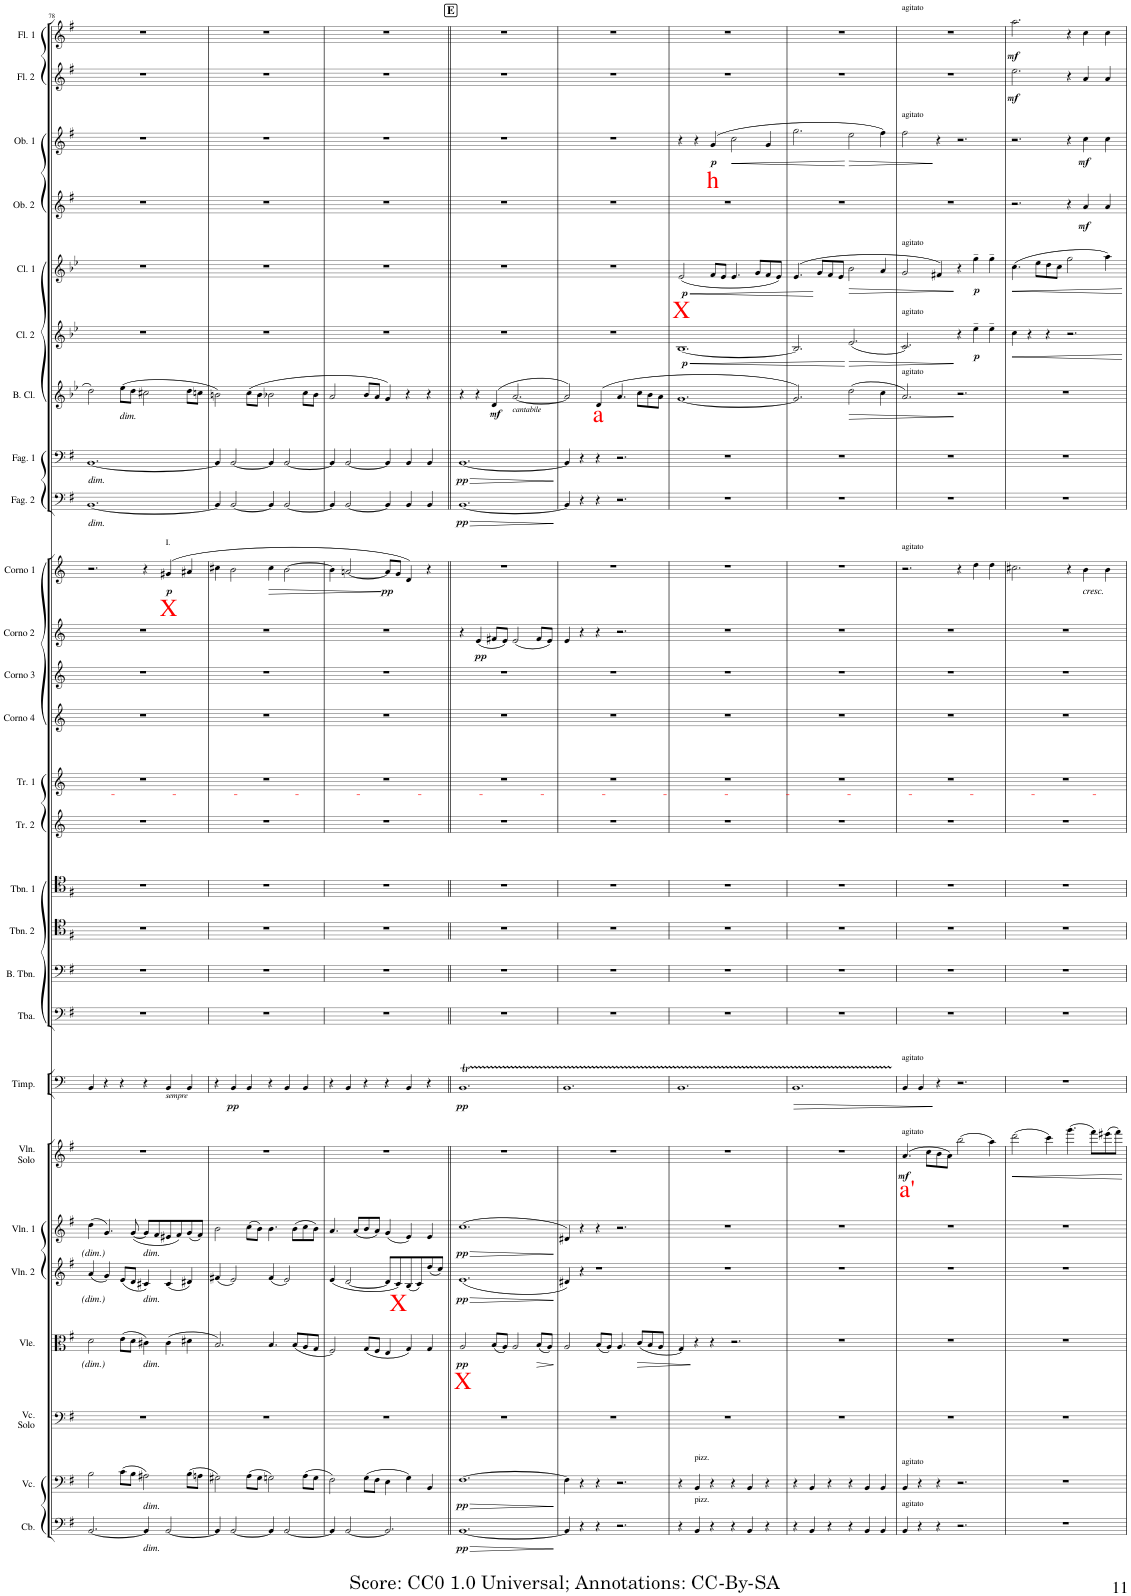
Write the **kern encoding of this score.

**kern	**dynam	**kern	**dynam	**kern	**kern	**text	**dynam	**kern	**text	**dynam	**kern	**dynam	**kern	**text	**dynam	**kern	**dynam	**kern	**kern	**kern	**kern	**kern	**kern	**kern	**kern	**kern	**dynam	**kern	**text	**dynam	**kern	**dynam	**kern	**dynam	**kern	**text	**dynam	**kern	**dynam	**kern	**text	**dynam	**kern	**dynam	**kern	**text	**dynam	**kern	**dynam	**kern	**dynam
*part27	*part27	*part26	*part26	*part25	*part24	*part24	*part24	*part23	*part23	*part23	*part22	*part22	*part21	*part21	*part21	*part20	*part20	*part19	*part18	*part17	*part16	*part15	*part14	*part13	*part12	*part11	*part11	*part10	*part10	*part10	*part9	*part9	*part8	*part8	*part7	*part7	*part7	*part6	*part6	*part5	*part5	*part5	*part4	*part4	*part3	*part3	*part3	*part2	*part2	*part1	*part1
*staff27	*staff27	*staff26	*staff26	*staff25	*staff24	*staff24	*staff24	*staff23	*staff23	*staff23	*staff22	*staff22	*staff21	*staff21	*staff21	*staff20	*staff20	*staff19	*staff18	*staff17	*staff16	*staff15	*staff14	*staff13	*staff12	*staff11	*staff11	*staff10	*staff10	*staff10	*staff9	*staff9	*staff8	*staff8	*staff7	*staff7	*staff7	*staff6	*staff6	*staff5	*staff5	*staff5	*staff4	*staff4	*staff3	*staff3	*staff3	*staff2	*staff2	*staff1	*staff1
*I"Contrabassi	*	*I"Violoncelli	*	*I"Violoncello Solo	*I"Viole	*	*	*I"Violini 2	*	*	*I"Violini 1	*	*I"Violino Solo	*	*	*I"Timpani	*	*I"Tuba	*I"Bass Trombone	*I"Trombone Tenore 2	*I"Trombone Tenore 1	*I"Tromba in F 2	*I"Tromba in F 1	*I"Corno in F 4	*I"Corno in F 3	*I"Corno in F 2	*	*I"Corno in F 1	*	*	*I"Fagotto 2	*	*I"Fagotto 1	*	*I"Bass Clarinetto in A	*	*	*I"Clarinetto in A 2	*	*I"Clarinetto in A 1	*	*	*I"Oboe 2	*	*I"Oboe 1	*	*	*I"Flauto 2	*	*I"Flauto 1	*
*I'Cb.	*	*I'Vc.	*	*I'Vc. Solo	*I'Vle.	*	*	*I'Vln. 2	*	*	*I'Vln. 1	*	*I'Vln. Solo	*	*	*I'Timp.	*	*I'Tba.	*I'B. Tbn.	*I'Tbn. 2	*I'Tbn. 1	*I'Tr. 2	*I'Tr. 1	*I'Corno 4	*I'Corno 3	*I'Corno 2	*	*I'Corno 1	*	*	*I'Fag. 2	*	*I'Fag. 1	*	*I'B. Cl.	*	*	*I'Cl. 2	*	*I'Cl. 1	*	*	*I'Ob. 2	*	*I'Ob. 1	*	*	*I'Fl. 2	*	*I'Fl. 1	*
!!LO:PB:g=z
*clefF4	*	*clefF4	*	*clefF4	*clefC3	*	*	*clefG2	*	*	*clefG2	*	*clefG2	*	*	*clefF4	*	*clefF4	*clefF4	*clefC4	*clefC4	*clefG2	*clefG2	*clefG2	*clefG2	*clefG2	*	*clefG2	*	*	*clefF4	*	*clefF4	*	*clefG2	*	*	*clefG2	*	*clefG2	*	*	*clefG2	*	*clefG2	*	*	*clefG2	*	*clefG2	*
*Trd7c12	*	*	*	*	*	*	*	*	*	*	*	*	*	*	*	*	*	*	*	*	*	*Trd-3c-5	*Trd-3c-5	*Trd4c7	*Trd4c7	*Trd4c7	*	*Trd4c7	*	*	*	*	*	*	*Trd9c15	*	*	*Trd2c3	*	*Trd2c3	*	*	*	*	*	*	*	*	*	*	*
*k[f#]	*	*k[f#]	*	*k[f#]	*k[f#]	*	*	*k[f#]	*	*	*k[f#]	*	*k[f#]	*	*	*k[]	*	*k[f#]	*k[f#]	*k[f#]	*k[f#]	*k[]	*k[]	*k[]	*k[]	*k[]	*	*k[]	*	*	*k[f#]	*	*k[f#]	*	*k[b-e-]	*	*	*k[b-e-]	*	*k[b-e-]	*	*	*k[f#]	*	*k[f#]	*	*	*k[f#]	*	*k[f#]	*
*M6/4	*	*M6/4	*	*M6/4	*M6/4	*	*	*M6/4	*	*	*M6/4	*	*M6/4	*	*	*M6/4	*	*M6/4	*M6/4	*M6/4	*M6/4	*M6/4	*M6/4	*M6/4	*M6/4	*M6/4	*	*M6/4	*	*	*M6/4	*	*M6/4	*	*M6/4	*	*	*M6/4	*	*M6/4	*	*	*M6/4	*	*M6/4	*	*	*M6/4	*	*M6/4	*
=78	=78	=78	=78	=78	=78	=78	=78	=78	=78	=78	=78	=78	=78	=78	=78	=78	=78	=78	=78	=78	=78	=78	=78	=78	=78	=78	=78	=78	=78	=78	=78	=78	=78	=78	=78	=78	=78	=78	=78	=78	=78	=78	=78	=78	=78	=78	=78	=78	=78	=78	=78
!	!	!	!	!	!	!	!	!	!	!	!	!	!	!	!	!	!	!	!	!	!	!	!	!	!	!	!	!	!	!	!	!	!LO:TX:b:i:t=dim.	!	!	!	!	!	!	!	!	!	!	!	!	!	!	!	!	!	!
!	!	!	!	!	!	!	!	!	!	!	!	!	!	!	!	!	!	!	!	!	!	!	!	!	!	!	!	!	!	!	!LO:TX:b:i:t=dim.	!	!	!	!	!	!	!	!	!	!	!	!	!	!	!	!	!	!	!	!
[2.BB/	.	2B\	.	1.r	2d\	.	.	(4a/	.	.	(4dd\	.	1.r	.	.	4BB/	.	1.r	1.r	1.r	1.r	1.r	1.r	1.r	1.r	1.r	.	2.r	.	.	[1.BB	.	[1.BB	.	2dd\	.	.	1.r	.	1.r	.	.	1.r	.	1.r	.	.	1.r	.	1.r	.
.	.	.	.	.	.	.	.	4g/)	.	.	4.g/)	.	.	.	.	4r	.	.	.	.	.	.	.	.	.	.	.	.	.	.	.	.	.	.	.	.	.	.	.	.	.	.	.	.	.	.	.	.	.	.	.
!	!	!	!	!	!	!	!	!	!	!	!	!	!	!	!	!	!	!	!	!	!	!	!	!	!	!	!	!	!	!	!	!	!	!	!LO:TX:b:i:t=dim.	!	!	!	!	!	!	!	!	!	!	!	!	!	!	!	!
.	.	(8c\L	.	.	(8e\L	.	.	(8e/L	.	.	.	.	.	.	.	4r	.	.	.	.	.	.	.	.	.	.	.	.	.	.	.	.	.	.	(8ee-\L	.	.	.	.	.	.	.	.	.	.	.	.	.	.	.	.
.	.	8B\J	.	.	8d\J	.	.	8d/J	.	.	([8g/	.	.	.	.	.	.	.	.	.	.	.	.	.	.	.	.	.	.	.	.	.	.	.	8dd\J	.	.	.	.	.	.	.	.	.	.	.	.	.	.	.	.
!	!	!	!	!	!	!	!	!	!	!	!LO:TX:b:i:t=dim.	!	!	!	!	!	!	!	!	!	!	!	!	!	!	!	!	!	!	!	!	!	!	!	!	!	!	!	!	!	!	!	!	!	!	!	!	!	!	!	!
!	!	!	!	!	!	!	!	!LO:TX:b:i:t=dim.	!	!	!	!	!	!	!	!	!	!	!	!	!	!	!	!	!	!	!	!	!	!	!	!	!	!	!	!	!	!	!	!	!	!	!	!	!	!	!	!	!	!	!
!	!	!	!	!	!LO:TX:b:i:t=dim.	!	!	!	!	!	!	!	!	!	!	!	!	!	!	!	!	!	!	!	!	!	!	!	!	!	!	!	!	!	!	!	!	!	!	!	!	!	!	!	!	!	!	!	!	!	!
!	!	!LO:TX:b:i:t=dim.	!	!	!	!	!	!	!	!	!	!	!	!	!	!	!	!	!	!	!	!	!	!	!	!	!	!	!	!	!	!	!	!	!	!	!	!	!	!	!	!	!	!	!	!	!	!	!	!	!
!LO:TX:b:i:t=dim.	!	!	!	!	!	!	!	!	!	!	!	!	!	!	!	!	!	!	!	!	!	!	!	!	!	!	!	!	!	!	!	!	!	!	!	!	!	!	!	!	!	!	!	!	!	!	!	!	!	!	!
4BB/]	.	2A#X\)	.	.	4c#X\)	.	.	4c#X/)	.	.	8g/L]	.	.	.	.	4r	.	.	.	.	.	.	.	.	.	.	.	4r	.	.	.	.	.	.	2cc#X\	.	.	.	.	.	.	.	.	.	.	.	.	.	.	.	.
.	.	.	.	.	.	.	.	.	.	.	8f#/	.	.	.	.	.	.	.	.	.	.	.	.	.	.	.	.	.	.	.	.	.	.	.	.	.	.	.	.	.	.	.	.	.	.	.	.	.	.	.	.
!	!	!	!	!	!	!	!	!	!	!	!	!	!	!	!	!	!	!	!	!	!	!	!	!	!	!	!	!LO:TX:a:t=I.	!	!	!	!	!	!	!	!	!	!	!	!	!	!	!	!	!	!	!	!	!	!	!
!	!	!	!	!	!	!	!	!	!	!	!	!	!	!	!	!LO:TX:b:i:t=sempre	!	!	!	!	!	!	!	!	!	!	!	!	!	!	!	!	!	!	!	!	!	!	!	!	!	!	!	!	!	!	!	!	!	!	!
!	!	!	!	!	!	!	!	!	!	!	!	!	!	!	!	!	!	!	!	!	!	!	!	!	!	!	!	!	!LO:LY:b:color=#FF0000	!LO:DY:b	!	!	!	!	!	!	!	!	!	!	!	!	!	!	!	!	!	!	!	!	!
[2BB/	.	.	.	.	(4c#\	.	.	(4c#/	.	.	8e#X/	.	.	.	.	4BB/	.	.	.	.	.	.	.	.	.	.	.	(4g#X/	X	p	.	.	.	.	.	.	.	.	.	.	.	.	.	.	.	.	.	.	.	.	.
.	.	.	.	.	.	.	.	.	.	.	8f#/)	.	.	.	.	.	.	.	.	.	.	.	.	.	.	.	.	.	.	.	.	.	.	.	.	.	.	.	.	.	.	.	.	.	.	.	.	.	.	.	.
.	.	(8B\L	.	.	4d#X\	.	.	4d#X/)	.	.	(8g/	.	.	.	.	4BB/	.	.	.	.	.	.	.	.	.	.	.	4a#X/	.	.	.	.	.	.	8dd\L	.	.	.	.	.	.	.	.	.	.	.	.	.	.	.	.
.	.	8An\J	.	.	.	.	.	.	.	.	8f#/J)	.	.	.	.	.	.	.	.	.	.	.	.	.	.	.	.	.	.	.	.	.	.	.	8ccn\J	.	.	.	.	.	.	.	.	.	.	.	.	.	.	.	.
=79	=79	=79	=79	=79	=79	=79	=79	=79	=79	=79	=79	=79	=79	=79	=79	=79	=79	=79	=79	=79	=79	=79	=79	=79	=79	=79	=79	=79	=79	=79	=79	=79	=79	=79	=79	=79	=79	=79	=79	=79	=79	=79	=79	=79	=79	=79	=79	=79	=79	=79	=79
4BB/]	.	2G#X\)	.	1.r	2.B/)	.	.	(4f#X/	.	.	2b\	.	1.r	.	.	4r	.	1.r	1.r	1.r	1.r	1.r	1.r	1.r	1.r	1.r	.	4cc#X\	.	.	4BB/]	.	4BB/]	.	2bn\)	.	.	1.r	.	1.r	.	.	1.r	.	1.r	.	.	1.r	.	1.r	.
!	!	!	!	!	!	!	!	!	!	!	!	!	!	!	!	!	!LO:DY:b	!	!	!	!	!	!	!	!	!	!	!	!	!	!	!	!	!	!	!	!	!	!	!	!	!	!	!	!	!	!	!	!	!	!
[2BB/	.	.	.	.	.	.	.	2e/)	.	.	.	.	.	.	.	4BB/	pp	.	.	.	.	.	.	.	.	.	.	2b\	.	.	[2BB/	.	[2BB/	.	.	.	.	.	.	.	.	.	.	.	.	.	.	.	.	.	.
.	.	(8A\L	.	.	.	.	.	.	.	.	(8cc\L	.	.	.	.	4BB/	.	.	.	.	.	.	.	.	.	.	.	.	.	.	.	.	.	.	(8cc\L	.	.	.	.	.	.	.	.	.	.	.	.	.	.	.	.
.	.	8G#\J	.	.	.	.	.	.	.	.	8b\J)	.	.	.	.	.	.	.	.	.	.	.	.	.	.	.	.	.	.	.	.	.	.	.	8b\J	.	.	.	.	.	.	.	.	.	.	.	.	.	.	.	.
!	!	!	!	!	!	!	!	!	!	!	!	!	!	!	!	!	!	!	!	!	!	!	!	!	!	!	!	!	!	!LO:HP:b	!	!	!	!	!	!	!	!	!	!	!	!	!	!	!	!	!	!	!	!	!
4BB/]	.	2Gn\)	.	.	4.B/	.	.	(4f#/	.	.	4.b\	.	.	.	.	4r	.	.	.	.	.	.	.	.	.	.	.	4cc#\	.	>	4BB/]	.	4BB/]	.	2b-X\	.	.	.	.	.	.	.	.	.	.	.	.	.	.	.	.
[2BB/	.	.	.	.	.	.	.	2e/)	.	.	.	.	.	.	.	4BB/	.	.	.	.	.	.	.	.	.	.	.	[2b\	.	.	[2BB/	.	[2BB/	.	.	.	.	.	.	.	.	.	.	.	.	.	.	.	.	.	.
.	.	.	.	.	(8B/L	.	.	.	.	.	(8b\L	.	.	.	.	.	.	.	.	.	.	.	.	.	.	.	.	.	.	.	.	.	.	.	.	.	.	.	.	.	.	.	.	.	.	.	.	.	.	.	.
.	.	(8A\L	.	.	8A/	.	.	.	.	.	8cc\	.	.	.	.	4BB/	.	.	.	.	.	.	.	.	.	.	.	.	.	.	.	.	.	.	8cc\L	.	.	.	.	.	.	.	.	.	.	.	.	.	.	.	.
.	.	8G\J	.	.	8G/J	.	.	.	.	.	8b\J)	.	.	.	.	.	.	.	.	.	.	.	.	.	.	.	.	.	.	.	.	.	.	.	8b-\J	.	.	.	.	.	.	.	.	.	.	.	.	.	.	.	.
=80	=80	=80	=80	=80	=80	=80	=80	=80	=80	=80	=80	=80	=80	=80	=80	=80	=80	=80	=80	=80	=80	=80	=80	=80	=80	=80	=80	=80	=80	=80	=80	=80	=80	=80	=80	=80	=80	=80	=80	=80	=80	=80	=80	=80	=80	=80	=80	=80	=80	=80	=80
4BB/]	.	2F#\)	.	1.r	2F#/)	.	.	(4e/	.	.	4.a/	.	1.r	.	.	4r	.	1.r	1.r	1.r	1.r	1.r	1.r	1.r	1.r	1.r	.	4b\]	.	.	4BB/]	.	4BB/]	.	2a/	.	.	1.r	.	1.r	.	.	1.r	.	1.r	.	.	1.r	.	1.r	.
[2BB/	.	.	.	.	.	.	.	[2d/	.	.	.	.	.	.	.	4BB/	.	.	.	.	.	.	.	.	.	.	.	[2an/	.	.	[2BB/	.	[2BB/	.	.	.	.	.	.	.	.	.	.	.	.	.	.	.	.	.	.
.	.	.	.	.	.	.	.	.	.	.	(8a/L	.	.	.	.	.	.	.	.	.	.	.	.	.	.	.	.	.	.	.	.	.	.	.	.	.	.	.	.	.	.	.	.	.	.	.	.	.	.	.	.
.	.	(8G\L	.	.	(8G/L	.	.	.	.	.	8b/	.	.	.	.	4r	.	.	.	.	.	.	.	.	.	.	.	.	.	.	.	.	.	.	8b-/L	.	.	.	.	.	.	.	.	.	.	.	.	.	.	.	.
.	.	8F#\J	.	.	8F#/J	.	.	.	.	.	8a/J)	.	.	.	.	.	.	.	.	.	.	.	.	.	.	.	.	.	.	.	.	.	.	.	8a/J	.	.	.	.	.	.	.	.	.	.	.	.	.	.	.	.
!	!	!	!	!	!	!	!	!	!	!	!	!	!	!	!	!	!	!	!	!	!	!	!	!	!	!	!	!	!	!LO:DY:n=1:b	!	!	!	!	!	!	!	!	!	!	!	!	!	!	!	!	!	!	!	!	!
2.BB/]	.	4E\	.	.	4E/	.	.	8d/L]	.	.	(4g/	.	.	.	.	4r	.	.	.	.	.	.	.	.	.	.	.	8a/L]	.	] pp	4BB/]	.	4BB/]	.	4g/)	.	.	.	.	.	.	.	.	.	.	.	.	.	.	.	.
!	!	!	!	!	!	!	!	!	!LO:LY:b:color=#FF0000	!	!	!	!	!	!	!	!	!	!	!	!	!	!	!	!	!	!	!	!	!	!	!	!	!	!	!	!	!	!	!	!	!	!	!	!	!	!	!	!	!	!
.	.	.	.	.	.	.	.	8c/)	X	.	.	.	.	.	.	.	.	.	.	.	.	.	.	.	.	.	.	8g/J	.	.	.	.	.	.	.	.	.	.	.	.	.	.	.	.	.	.	.	.	.	.	.
.	.	4G\)	.	.	4G/)	.	.	(8B/	.	.	4e/)	.	.	.	.	4BB/	.	.	.	.	.	.	.	.	.	.	.	4d/)	.	.	4BB/	.	4BB/	.	4r	.	.	.	.	.	.	.	.	.	.	.	.	.	.	.	.
.	.	.	.	.	.	.	.	8c/)	.	.	.	.	.	.	.	.	.	.	.	.	.	.	.	.	.	.	.	.	.	.	.	.	.	.	.	.	.	.	.	.	.	.	.	.	.	.	.	.	.	.	.
.	.	4BB/	.	.	4G/	.	.	(8dd/	.	.	4e/	.	.	.	.	4r	.	.	.	.	.	.	.	.	.	.	.	4r	.	.	4BB/	.	4BB/	.	4r	.	.	.	.	.	.	.	.	.	.	.	.	.	.	.	.
.	.	.	.	.	.	.	.	8cc/J)	.	.	.	.	.	.	.	.	.	.	.	.	.	.	.	.	.	.	.	.	.	.	.	.	.	.	.	.	.	.	.	.	.	.	.	.	.	.	.	.	.	.	.
=81	=81	=81	=81	=81	=81	=81	=81	=81	=81	=81	=81	=81	=81	=81	=81	=81	=81	=81	=81	=81	=81	=81	=81	=81	=81	=81	=81	=81	=81	=81	=81	=81	=81	=81	=81	=81	=81	=81	=81	=81	=81	=81	=81	=81	=81	=81	=81	=81	=81	=81	=81
!	!LO:HP:b	!	!LO:HP:b	!	!	!LO:LY:b:color=#FF0000	!	!	!	!LO:HP:b	!	!LO:HP:b	!	!	!	!	!	!	!	!	!	!	!	!	!	!	!	!	!	!	!	!LO:HP:b	!	!LO:HP:b	!	!	!	!	!	!	!	!	!	!	!	!	!	!	!	!	!
!	!LO:DY:n=1:b	!	!LO:DY:n=1:b	!	!	!	!LO:DY:b	!	!	!LO:DY:n=1:b	!	!LO:DY:n=1:b	!	!	!	!	!LO:DY:b	!	!	!	!	!	!	!	!	!	!	!	!	!	!	!LO:DY:n=1:b	!	!LO:DY:n=1:b	!	!	!	!	!	!	!	!	!	!	!	!	!	!	!	!	!
[1.BB	> pp	[1.F#	> pp	1.r	2A/	X	pp	(1.e	.	> pp	(1.cc	> pp	1.r	.	.	1.BBt	pp	1.r	1.r	1.r	1.r	1.r	1.r	1.r	1.r	4r	.	1.r	.	.	[1.BB	> pp	[1.BB	> pp	4r	.	.	1.r	.	1.r	.	.	1.r	.	1.r	.	.	1.r	.	1.r	.
!	!	!	!	!	!	!	!	!	!	!	!	!	!	!	!	!	!	!	!	!	!	!	!	!	!	!	!LO:DY:b	!	!	!	!	!	!	!	!	!	!	!	!	!	!	!	!	!	!	!	!	!	!	!	!
.	.	.	.	.	.	.	.	.	.	.	.	.	.	.	.	.	.	.	.	.	.	.	.	.	.	(4e/	pp	.	.	.	.	.	.	.	4r	.	.	.	.	.	.	.	.	.	.	.	.	.	.	.	.
!	!	!	!	!	!	!	!	!	!	!	!	!	!	!	!	!	!	!	!	!	!	!	!	!	!	!	!	!	!	!	!	!	!	!	!	!	!LO:DY:b	!	!	!	!	!	!	!	!	!	!	!	!	!	!
.	.	.	.	.	(8B/L	.	.	.	.	.	.	.	.	.	.	.	.	.	.	.	.	.	.	.	.	8f#X/L	.	.	.	.	.	.	.	.	(>4d/	.	mf	.	.	.	.	.	.	.	.	.	.	.	.	.	.
.	.	.	.	.	8A/J)	.	.	.	.	.	.	.	.	.	.	.	.	.	.	.	.	.	.	.	.	8e/J)	.	.	.	.	.	.	.	.	.	.	.	.	.	.	.	.	.	.	.	.	.	.	.	.	.
!	!	!	!	!	!	!	!	!	!	!	!	!	!	!	!	!	!	!	!	!	!	!	!	!	!	!	!	!	!	!	!	!	!	!	!LO:TX:b:i:t=cantabile	!	!	!	!	!	!	!	!	!	!	!	!	!	!	!	!
.	.	.	.	.	2A/	.	.	.	.	.	.	.	.	.	.	.	.	.	.	.	.	.	.	.	.	(2e/	.	.	.	.	.	.	.	.	[2.a/	.	.	.	.	.	.	.	.	.	.	.	.	.	.	.	.
!	!	!	!	!	!	!	!LO:HP:b	!	!	!	!	!	!	!	!	!	!	!	!	!	!	!	!	!	!	!	!	!	!	!	!	!	!	!	!	!	!	!	!	!	!	!	!	!	!	!	!	!	!	!	!
.	.	.	.	.	(8B/L	.	>	.	.	.	.	.	.	.	.	.	.	.	.	.	.	.	.	.	.	8f#/L	.	.	.	.	.	.	.	.	.	.	.	.	.	.	.	.	.	.	.	.	.	.	.	.	.
.	.	.	.	.	8A/J)	.	.	.	.	.	.	.	.	.	.	.	.	.	.	.	.	.	.	.	.	8e/J)	.	.	.	.	.	.	.	.	.	.	.	.	.	.	.	.	.	.	.	.	.	.	.	.	.
.	]	.	]	.	.	.	]	.	.	]	.	]	.	.	.	.	.	.	.	.	.	.	.	.	.	.	.	.	.	.	.	]	.	]	.	.	.	.	.	.	.	.	.	.	.	.	.	.	.	.	.
=82	=82	=82	=82	=82	=82	=82	=82	=82	=82	=82	=82	=82	=82	=82	=82	=82	=82	=82	=82	=82	=82	=82	=82	=82	=82	=82	=82	=82	=82	=82	=82	=82	=82	=82	=82	=82	=82	=82	=82	=82	=82	=82	=82	=82	=82	=82	=82	=82	=82	=82	=82
4BB/]	.	4F#\]	.	1.r	2A/	.	.	4d#X/)	.	.	4d#X/)	.	1.r	.	.	1.BB	.	1.r	1.r	1.r	1.r	1.r	1.r	1.r	1.r	4e/	.	1.r	.	.	4BB/]	.	4BB/]	.	2a/])	.	.	1.r	.	1.r	.	.	1.r	.	1.r	.	.	1.r	.	1.r	.
4r	.	4r	.	.	.	.	.	4r	.	.	4r	.	.	.	.	.	.	.	.	.	.	.	.	.	.	4r	.	.	.	.	4r	.	4r	.	.	.	.	.	.	.	.	.	.	.	.	.	.	.	.	.	.
!	!	!	!	!	!	!	!	!	!	!	!	!	!	!	!	!	!	!	!	!	!	!	!	!	!	!	!	!	!	!	!	!	!	!	!	!LO:LY:b:color=#FF0000	!	!	!	!	!	!	!	!	!	!	!	!	!	!	!
4r	.	4r	.	.	(8B/L	.	.	1r	.	.	4r	.	.	.	.	.	.	.	.	.	.	.	.	.	.	4r	.	.	.	.	4r	.	4r	.	(4d/	a	.	.	.	.	.	.	.	.	.	.	.	.	.	.	.
.	.	.	.	.	8A/J)	.	.	.	.	.	.	.	.	.	.	.	.	.	.	.	.	.	.	.	.	.	.	.	.	.	.	.	.	.	.	.	.	.	.	.	.	.	.	.	.	.	.	.	.	.	.
2.r	.	2.r	.	.	4.A/	.	.	.	.	.	2.r	.	.	.	.	.	.	.	.	.	.	.	.	.	.	2.r	.	.	.	.	2.r	.	2.r	.	4.a/	.	.	.	.	.	.	.	.	.	.	.	.	.	.	.	.
!	!	!	!	!	!	!	!LO:HP:b	!	!	!	!	!	!	!	!	!	!	!	!	!	!	!	!	!	!	!	!	!	!	!	!	!	!	!	!	!	!	!	!	!	!	!	!	!	!	!	!	!	!	!	!
.	.	.	.	.	(8c/L	.	>	.	.	.	.	.	.	.	.	.	.	.	.	.	.	.	.	.	.	.	.	.	.	.	.	.	.	.	8cc\L	.	.	.	.	.	.	.	.	.	.	.	.	.	.	.	.
.	.	.	.	.	8B/	.	.	.	.	.	.	.	.	.	.	.	.	.	.	.	.	.	.	.	.	.	.	.	.	.	.	.	.	.	8b-\	.	.	.	.	.	.	.	.	.	.	.	.	.	.	.	.
.	.	.	.	.	8A/J	.	.	.	.	.	.	.	.	.	.	.	.	.	.	.	.	.	.	.	.	.	.	.	.	.	.	.	.	.	8a\J	.	.	.	.	.	.	.	.	.	.	.	.	.	.	.	.
=83	=83	=83	=83	=83	=83	=83	=83	=83	=83	=83	=83	=83	=83	=83	=83	=83	=83	=83	=83	=83	=83	=83	=83	=83	=83	=83	=83	=83	=83	=83	=83	=83	=83	=83	=83	=83	=83	=83	=83	=83	=83	=83	=83	=83	=83	=83	=83	=83	=83	=83	=83
!	!	!	!	!	!	!	!	!	!	!	!	!	!	!	!	!	!	!	!	!	!	!	!	!	!	!	!	!	!	!	!	!	!	!	!	!	!	!	!LO:HP:b	!	!LO:LY:b:color=#FF0000	!LO:HP:b	!	!	!	!	!	!	!	!	!
!	!	!	!	!	!	!	!	!	!	!	!	!	!	!	!	!	!	!	!	!	!	!	!	!	!	!	!	!	!	!	!	!	!	!	!	!	!	!	!LO:DY:n=1:b	!	!	!LO:DY:n=1:b	!	!	!	!	!	!	!	!	!
4r	.	4r	.	1.r	4G/)	.	.	1.r	.	.	1.r	.	1.r	.	.	1.BB	.	1.r	1.r	1.r	1.r	1.r	1.r	1.r	1.r	1.r	.	1.r	.	.	1.r	.	1.r	.	[1.g	.	.	[1.B-	< p	(2e-/	X	< p	1.r	.	4r	.	.	1.r	.	1.r	.
!	!	!LO:TX:a:t=pizz.	!	!	!	!	!	!	!	!	!	!	!	!	!	!	!	!	!	!	!	!	!	!	!	!	!	!	!	!	!	!	!	!	!	!	!	!	!	!	!	!	!	!	!	!	!	!	!	!	!
!LO:TX:a:t=pizz.	!	!	!	!	!	!	!	!	!	!	!	!	!	!	!	!	!	!	!	!	!	!	!	!	!	!	!	!	!	!	!	!	!	!	!	!	!	!	!	!	!	!	!	!	!	!	!	!	!	!	!
4BB/	.	4BB/	.	.	4r	.	]	.	.	.	.	.	.	.	.	.	.	.	.	.	.	.	.	.	.	.	.	.	.	.	.	.	.	.	.	.	.	.	.	.	.	.	.	.	4r	.	.	.	.	.	.
!	!	!	!	!	!	!	!	!	!	!	!	!	!	!	!	!	!	!	!	!	!	!	!	!	!	!	!	!	!	!	!	!	!	!	!	!	!	!	!	!	!	!	!	!	!	!LO:LY:b:color=#FF0000	!LO:DY:b	!	!	!	!
4r	.	4r	.	.	4r	.	.	.	.	.	.	.	.	.	.	.	.	.	.	.	.	.	.	.	.	.	.	.	.	.	.	.	.	.	.	.	.	.	.	8f/L	.	.	.	.	(4g/	h	p	.	.	.	.
.	.	.	.	.	.	.	.	.	.	.	.	.	.	.	.	.	.	.	.	.	.	.	.	.	.	.	.	.	.	.	.	.	.	.	.	.	.	.	.	8e-/J	.	.	.	.	.	.	.	.	.	.	.
!	!	!	!	!	!	!	!	!	!	!	!	!	!	!	!	!	!	!	!	!	!	!	!	!	!	!	!	!	!	!	!	!	!	!	!	!	!	!	!	!	!	!	!	!	!	!	!LO:HP:b	!	!	!	!
4r	.	4r	.	.	2.r	.	.	.	.	.	.	.	.	.	.	.	.	.	.	.	.	.	.	.	.	.	.	.	.	.	.	.	.	.	.	.	.	.	.	4.e-/	.	.	.	.	2cc\	.	<	.	.	.	.
4BB/	.	4BB/	.	.	.	.	.	.	.	.	.	.	.	.	.	.	.	.	.	.	.	.	.	.	.	.	.	.	.	.	.	.	.	.	.	.	.	.	.	.	.	.	.	.	.	.	.	.	.	.	.
.	.	.	.	.	.	.	.	.	.	.	.	.	.	.	.	.	.	.	.	.	.	.	.	.	.	.	.	.	.	.	.	.	.	.	.	.	.	.	.	8g/L	.	.	.	.	.	.	.	.	.	.	.
4r	.	4r	.	.	.	.	.	.	.	.	.	.	.	.	.	.	.	.	.	.	.	.	.	.	.	.	.	.	.	.	.	.	.	.	.	.	.	.	.	8f/	.	.	.	.	4g/	.	.	.	.	.	.
.	.	.	.	.	.	.	.	.	.	.	.	.	.	.	.	.	.	.	.	.	.	.	.	.	.	.	.	.	.	.	.	.	.	.	.	.	.	.	.	8e-/J)	.	.	.	.	.	.	.	.	.	.	.
=84	=84	=84	=84	=84	=84	=84	=84	=84	=84	=84	=84	=84	=84	=84	=84	=84	=84	=84	=84	=84	=84	=84	=84	=84	=84	=84	=84	=84	=84	=84	=84	=84	=84	=84	=84	=84	=84	=84	=84	=84	=84	=84	=84	=84	=84	=84	=84	=84	=84	=84	=84
!	!	!	!	!	!	!	!	!	!	!	!	!	!	!	!	!	!LO:HP:b	!	!	!	!	!	!	!	!	!	!	!	!	!	!	!	!	!	!	!	!	!	!	!	!	!	!	!	!	!	!	!	!	!	!
4r	.	4r	.	1.r	1.r	.	.	1.r	.	.	1.r	.	1.r	.	.	1.BBTTT	>	1.r	1.r	1.r	1.r	1.r	1.r	1.r	1.r	1.r	.	1.r	.	.	1.r	.	1.r	.	2.g/])	.	.	2.B-/]	.	(4.e-/	.	.	1.r	.	2.gg\	.	.	1.r	.	1.r	.
4BB/	.	4BB/	.	.	.	.	.	.	.	.	.	.	.	.	.	.	.	.	.	.	.	.	.	.	.	.	.	.	.	.	.	.	.	.	.	.	.	.	.	.	.	.	.	.	.	.	.	.	.	.	.
.	.	.	.	.	.	.	.	.	.	.	.	.	.	.	.	.	.	.	.	.	.	.	.	.	.	.	.	.	.	.	.	.	.	.	.	.	.	.	.	8g/L	.	[	.	.	.	.	.	.	.	.	.
4r	.	4r	.	.	.	.	.	.	.	.	.	.	.	.	.	.	.	.	.	.	.	.	.	.	.	.	.	.	.	.	.	.	.	.	.	.	.	.	.	8f/	.	.	.	.	.	.	.	.	.	.	.
.	.	.	.	.	.	.	.	.	.	.	.	.	.	.	.	.	.	.	.	.	.	.	.	.	.	.	.	.	.	.	.	.	.	.	.	.	.	.	.	8e-/J	.	.	.	.	.	.	.	.	.	.	.
!	!	!	!	!	!	!	!	!	!	!	!	!	!	!	!	!	!	!	!	!	!	!	!	!	!	!	!	!	!	!	!	!	!	!	!	!	!LO:HP:b	!	!LO:HP:n=1:b	!	!	!LO:HP:b	!	!	!	!	!LO:HP:n=1:b	!	!	!	!
4r	.	4r	.	.	.	.	.	.	.	.	.	.	.	.	.	.	.	.	.	.	.	.	.	.	.	.	.	.	.	.	.	.	.	.	(2dd\	.	>	(2.e-/	[ >	2b-\	.	>	.	.	2ee\	.	[ >	.	.	.	.
4BB/	.	4BB/	.	.	.	.	.	.	.	.	.	.	.	.	.	.	.	.	.	.	.	.	.	.	.	.	.	.	.	.	.	.	.	.	.	.	.	.	.	.	.	.	.	.	.	.	.	.	.	.	.
4BB/	.	4BB/	.	.	.	.	.	.	.	.	.	.	.	.	.	.	.	.	.	.	.	.	.	.	.	.	.	.	.	.	.	.	.	.	4cc\	.	.	.	.	4a/	.	.	.	.	4ff#\)	.	.	.	.	.	.
=85	=85	=85	=85	=85	=85	=85	=85	=85	=85	=85	=85	=85	=85	=85	=85	=85	=85	=85	=85	=85	=85	=85	=85	=85	=85	=85	=85	=85	=85	=85	=85	=85	=85	=85	=85	=85	=85	=85	=85	=85	=85	=85	=85	=85	=85	=85	=85	=85	=85	=85	=85
!	!	!	!	!	!	!	!	!	!	!	!	!	!	!	!	!	!	!	!	!	!	!	!	!	!	!	!	!	!	!	!	!	!	!	!	!	!	!	!	!	!	!	!	!	!	!	!	!	!	!LO:TX:a:t=agitato	!
!	!	!	!	!	!	!	!	!	!	!	!	!	!	!	!	!	!	!	!	!	!	!	!	!	!	!	!	!	!	!	!	!	!	!	!	!	!	!	!	!	!	!	!	!	!LO:TX:a:t=agitato	!	!	!	!	!	!
!	!	!	!	!	!	!	!	!	!	!	!	!	!	!	!	!	!	!	!	!	!	!	!	!	!	!	!	!	!	!	!	!	!	!	!	!	!	!	!	!LO:TX:a:t=agitato	!	!	!	!	!	!	!	!	!	!	!
!	!	!	!	!	!	!	!	!	!	!	!	!	!	!	!	!	!	!	!	!	!	!	!	!	!	!	!	!	!	!	!	!	!	!	!	!	!	!LO:TX:a:t=agitato	!	!	!	!	!	!	!	!	!	!	!	!	!
!	!	!	!	!	!	!	!	!	!	!	!	!	!	!	!	!	!	!	!	!	!	!	!	!	!	!	!	!	!	!	!	!	!	!	!LO:TX:a:t=agitato	!	!	!	!	!	!	!	!	!	!	!	!	!	!	!	!
!	!	!	!	!	!	!	!	!	!	!	!	!	!	!	!	!	!	!	!	!	!	!	!	!	!	!	!	!LO:TX:a:t=agitato	!	!	!	!	!	!	!	!	!	!	!	!	!	!	!	!	!	!	!	!	!	!	!
!	!	!	!	!	!	!	!	!	!	!	!	!	!	!	!	!LO:TX:a:t=agitato	!	!	!	!	!	!	!	!	!	!	!	!	!	!	!	!	!	!	!	!	!	!	!	!	!	!	!	!	!	!	!	!	!	!	!
!	!	!	!	!	!	!	!	!	!	!	!	!	!LO:TX:a:t=agitato	!	!	!	!	!	!	!	!	!	!	!	!	!	!	!	!	!	!	!	!	!	!	!	!	!	!	!	!	!	!	!	!	!	!	!	!	!	!
!	!	!LO:TX:a:t=agitato	!	!	!	!	!	!	!	!	!	!	!	!	!	!	!	!	!	!	!	!	!	!	!	!	!	!	!	!	!	!	!	!	!	!	!	!	!	!	!	!	!	!	!	!	!	!	!	!	!
!LO:TX:a:t=agitato	!	!	!	!	!	!	!	!	!	!	!	!	!	!	!	!	!	!	!	!	!	!	!	!	!	!	!	!	!	!	!	!	!	!	!	!	!	!	!	!	!	!	!	!	!	!	!	!	!	!	!
!	!	!	!	!	!	!	!	!	!	!	!	!	!	!LO:LY:b:color=#FF0000	!LO:DY:b	!	!	!	!	!	!	!	!	!	!	!	!	!	!	!	!	!	!	!	!	!	!	!	!	!	!	!	!	!	!	!	!	!	!	!	!
4BB/	.	4BB/	.	1.r	1.r	.	.	1.r	.	.	1.r	.	(4.a/	a'	mf	4BB/	.	1.r	1.r	1.r	1.r	1.r	1.r	1.r	1.r	1.r	.	2.r	.	.	1.r	.	1.r	.	2.a/)	.	.	2.c/)	.	2g/	.	.	1.r	.	2ff#\	.	.	1.r	.	1.r	.
4r	.	4r	.	.	.	.	.	.	.	.	.	.	.	.	.	4BB/	.	.	.	.	.	.	.	.	.	.	.	.	.	.	.	.	.	.	.	.	.	.	.	.	.	.	.	.	.	.	.	.	.	.	.
.	.	.	.	.	.	.	.	.	.	.	.	.	8cc\L	.	.	.	.	.	.	.	.	.	.	.	.	.	.	.	.	.	.	.	.	.	.	.	.	.	.	.	.	.	.	.	.	.	.	.	.	.	.
4r	.	4r	.	.	.	.	.	.	.	.	.	.	8b\	.	.	4r	]	.	.	.	.	.	.	.	.	.	.	.	.	.	.	.	.	.	.	.	.	.	.	4f#X/)	.	.	.	.	4r	.	]	.	.	.	.
.	.	.	.	.	.	.	.	.	.	.	.	.	8a\J)	.	.	.	.	.	.	.	.	.	.	.	.	.	.	.	.	.	.	.	.	.	.	.	.	.	.	.	.	.	.	.	.	.	.	.	.	.	.
2.r	.	2.r	.	.	.	.	.	.	.	.	.	.	(2bb\	.	.	2.r	.	.	.	.	.	.	.	.	.	.	.	4r	.	.	.	.	.	.	2.r	.	]	4r	]	4r	.	]	.	.	2.r	.	.	.	.	.	.
!	!	!	!	!	!	!	!	!	!	!	!	!	!	!	!	!	!	!	!	!	!	!	!	!	!	!	!	!	!	!	!	!	!	!	!	!	!	!	!LO:DY:b	!	!	!LO:DY:b	!	!	!	!	!	!	!	!	!
.	.	.	.	.	.	.	.	.	.	.	.	.	.	.	.	.	.	.	.	.	.	.	.	.	.	.	.	4dd\	.	.	.	.	.	.	.	.	.	4ee-~\	p	4gg~>\	.	p	.	.	.	.	.	.	.	.	.
.	.	.	.	.	.	.	.	.	.	.	.	.	4aa\)	.	.	.	.	.	.	.	.	.	.	.	.	.	.	4dd\	.	.	.	.	.	.	.	.	.	4ee-~\	.	4gg~>\	.	.	.	.	.	.	.	.	.	.	.
=86	=86	=86	=86	=86	=86	=86	=86	=86	=86	=86	=86	=86	=86	=86	=86	=86	=86	=86	=86	=86	=86	=86	=86	=86	=86	=86	=86	=86	=86	=86	=86	=86	=86	=86	=86	=86	=86	=86	=86	=86	=86	=86	=86	=86	=86	=86	=86	=86	=86	=86	=86
!	!	!	!	!	!	!	!	!	!	!	!	!	!	!	!LO:HP:b	!	!	!	!	!	!	!	!	!	!	!	!	!	!	!	!	!	!	!	!	!	!	!	!LO:HP:b	!	!	!LO:HP:b	!	!	!	!	!	!	!LO:DY:b	!	!LO:DY:b
1.r	.	1.r	.	1.r	1.r	.	.	1.r	.	.	1.r	.	(2ddd\	.	<	1.r	.	1.r	1.r	1.r	1.r	1.r	1.r	1.r	1.r	1.r	.	2.cc#X\	.	.	1.r	.	1.r	.	1.r	.	.	4cc\	<	(4.cc\	.	<	2.r	.	2.r	.	.	2.ee\	mf	2.aa\	mf
.	.	.	.	.	.	.	.	.	.	.	.	.	.	.	.	.	.	.	.	.	.	.	.	.	.	.	.	.	.	.	.	.	.	.	.	.	.	4r	.	.	.	.	.	.	.	.	.	.	.	.	.
.	.	.	.	.	.	.	.	.	.	.	.	.	.	.	.	.	.	.	.	.	.	.	.	.	.	.	.	.	.	.	.	.	.	.	.	.	.	.	.	8ee-\L	.	.	.	.	.	.	.	.	.	.	.
.	.	.	.	.	.	.	.	.	.	.	.	.	4ccc\)	.	.	.	.	.	.	.	.	.	.	.	.	.	.	.	.	.	.	.	.	.	.	.	.	4r	.	8dd\	.	.	.	.	.	.	.	.	.	.	.
.	.	.	.	.	.	.	.	.	.	.	.	.	.	.	.	.	.	.	.	.	.	.	.	.	.	.	.	.	.	.	.	.	.	.	.	.	.	.	.	8cc\J	.	.	.	.	.	.	.	.	.	.	.
.	.	.	.	.	.	.	.	.	.	.	.	.	(4.ggg\	.	.	.	.	.	.	.	.	.	.	.	.	.	.	4r	.	.	.	.	.	.	.	.	.	2.r	.	2gg\	.	.	4r	.	4r	.	.	4r	.	4r	.
!	!	!	!	!	!	!	!	!	!	!	!	!	!	!	!	!	!	!	!	!	!	!	!	!	!	!	!	!LO:TX:b:i:t=cresc.	!	!	!	!	!	!	!	!	!	!	!	!	!	!	!	!	!	!	!	!	!	!	!
!	!	!	!	!	!	!	!	!	!	!	!	!	!	!	!	!	!	!	!	!	!	!	!	!	!	!	!	!	!	!	!	!	!	!	!	!	!	!	!	!	!	!	!	!LO:DY:b	!	!	!LO:DY:b	!	!	!	!
.	.	.	.	.	.	.	.	.	.	.	.	.	.	.	.	.	.	.	.	.	.	.	.	.	.	.	.	4b\	.	.	.	.	.	.	.	.	.	.	.	.	.	.	4a/	mf	4cc\	.	mf	4a/	.	4cc\	.
.	.	.	.	.	.	.	.	.	.	.	.	.	8fff#\L)	.	.	.	.	.	.	.	.	.	.	.	.	.	.	.	.	.	.	.	.	.	.	.	.	.	.	.	.	.	.	.	.	.	.	.	.	.	.
.	.	.	.	.	.	.	.	.	.	.	.	.	(8eee#X\	.	.	.	.	.	.	.	.	.	.	.	.	.	.	4b\	.	.	.	.	.	.	.	.	.	.	.	4aa\)	.	.	4a/	.	4cc\	.	.	4a/	.	4cc\	.
.	.	.	.	.	.	.	.	.	.	.	.	.	8fff#\J)	.	.	.	.	.	.	.	.	.	.	.	.	.	.	.	.	.	.	.	.	.	.	.	.	.	.	.	.	.	.	.	.	.	.	.	.	.	.
.	.	.	.	.	.	.	.	.	.	.	.	.	.	.	[	.	.	.	.	.	.	.	.	.	.	.	.	.	.	.	.	.	.	.	.	.	.	.	[	.	.	[	.	.	.	.	.	.	.	.	.
=	=	=	=	=	=	=	=	=	=	=	=	=	=	=	=	=	=	=	=	=	=	=	=	=	=	=	=	=	=	=	=	=	=	=	=	=	=	=	=	=	=	=	=	=	=	=	=	=	=	=	=
*-	*-	*-	*-	*-	*-	*-	*-	*-	*-	*-	*-	*-	*-	*-	*-	*-	*-	*-	*-	*-	*-	*-	*-	*-	*-	*-	*-	*-	*-	*-	*-	*-	*-	*-	*-	*-	*-	*-	*-	*-	*-	*-	*-	*-	*-	*-	*-	*-	*-	*-	*-
